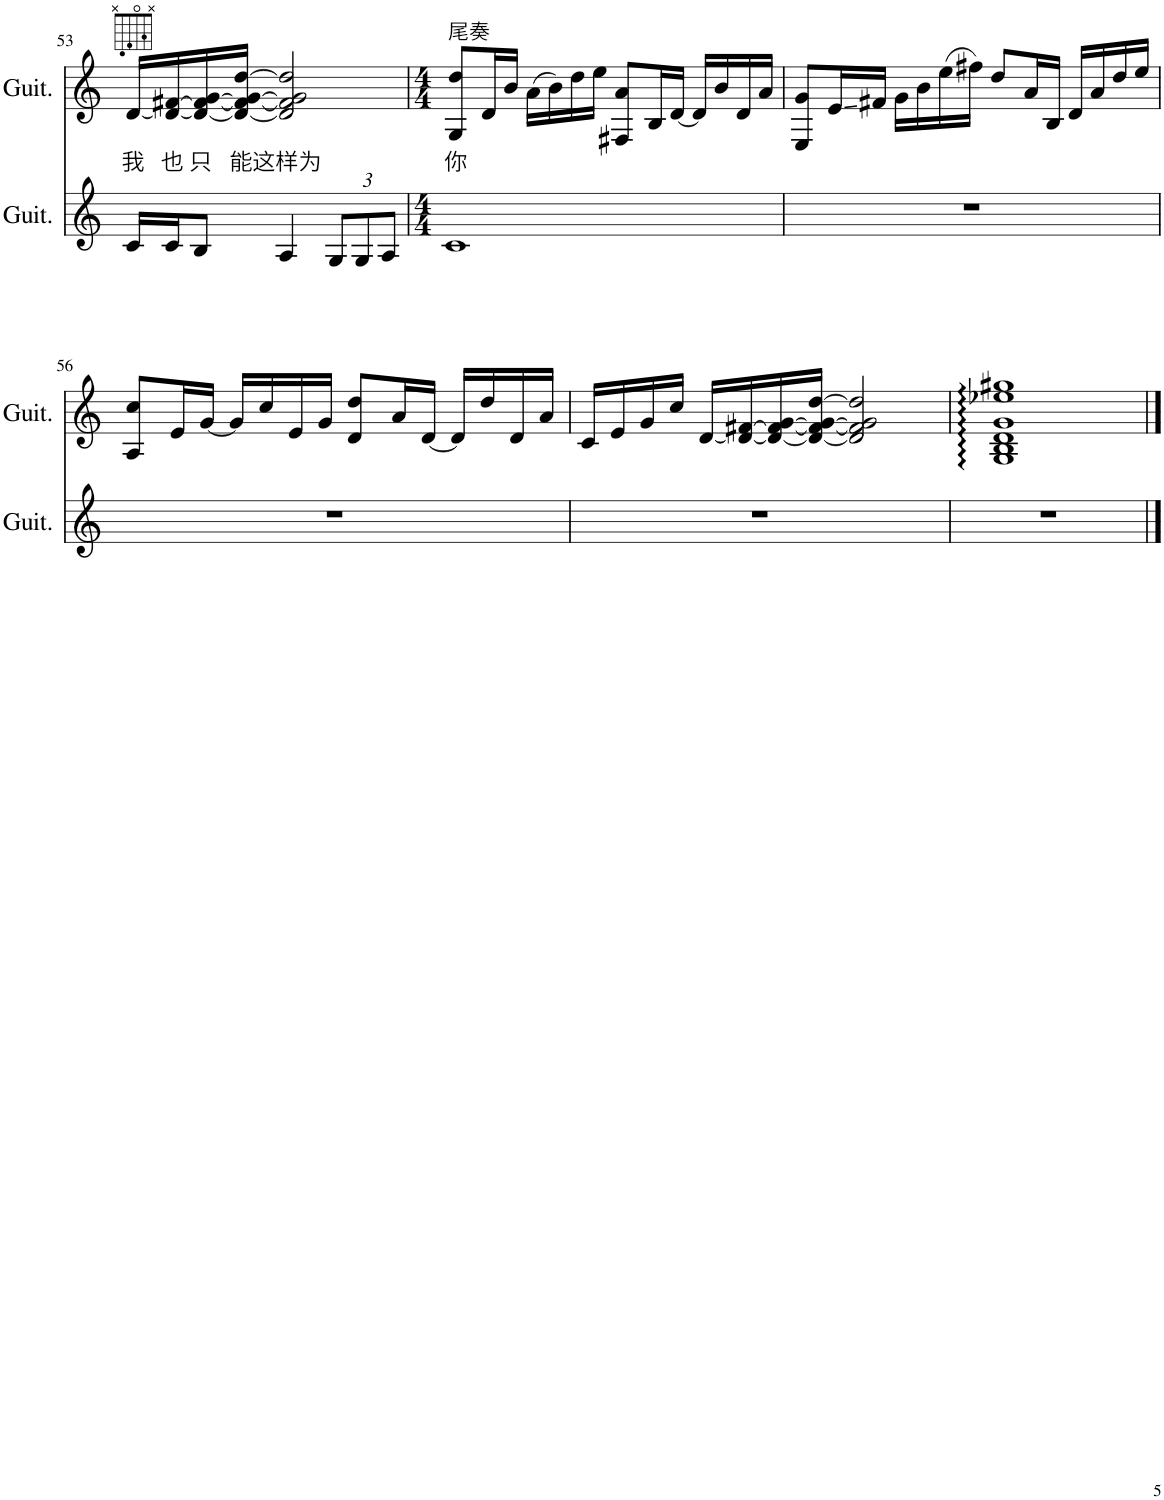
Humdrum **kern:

**kern	**kern	**text
*part2	*part1	*part1
*staff2	*staff1	*staff1
*I"吉他	*I"吉他	*
!!LO:PB:g=z
*clefG2	*clefG2	*
*Trd7c12	*Trd7c12	*
*k[]	*k[]	*
*M3/4	*M3/4	*
=53	=53	=53
!	!	!LO:LY:b
16c/LL	[16d/LL	我
!	!	!LO:LY:b
16c/J	16d/_ [16f#X/	也
!	!	!LO:LY:b
8B/J	16d/_ 16f#/_ [16g/	只
!	!	!LO:LY:b
.	16d/_ 16f#/_ 16g/_ [16dd/JJ	能
!	!	!LO:LY:b
4A/	2d/] 2f#/] 2g/] 2dd/]	这样为
*Xbrackettup	*	*
12G/L	.	.
12G/	.	.
12A/J	.	.
=54	=54	=54
*M4/4	*M4/4	*
!	!LO:TX:a:t=尾奏	!
!	!	!LO:LY:b
1c	8G/ 8dd/L	你
.	16d/L	.
.	16b/JJ	.
.	(16a\LL	.
.	16b\)	.
.	16dd\	.
.	16ee\JJ	.
.	8F#X/ 8a/L	.
.	16B/L	.
.	[16d/JJ	.
.	16d/LL]	.
.	16b/	.
.	16d/	.
.	16a/JJ	.
=55	=55	=55
1r	8E/ 8g/L	.
.	16e/L	.
.	16f#X/JJ	.
.	16g\LL	.
.	16b\	.
.	(16ee\	.
.	16ff#X\JJ)	.
.	8dd/L	.
.	16a/L	.
.	16B/JJ	.
.	16d/LL	.
.	16a/	.
.	16dd/	.
.	16ee/JJ	.
!!LO:LB:g=z
=56	=56	=56
1r	8A/ 8cc/L	.
.	16e/L	.
.	[16g/JJ	.
.	16g/LL]	.
.	16cc/	.
.	16e/	.
.	16g/JJ	.
.	8d/ 8dd/L	.
.	16a/L	.
.	[16d/JJ	.
.	16d/LL]	.
.	16dd/	.
.	16d/	.
.	16a/JJ	.
=57	=57	=57
1r	16c/LL	.
.	16e/	.
.	16g/	.
.	16cc/JJ	.
.	[16d/LL	.
.	16d/_ [16f#X/	.
.	16d/_ 16f#/_ [16g/	.
.	16d/_ 16f#/_ 16g/_ [16dd/JJ	.
.	2d/] 2f#/] 2g/] 2dd/]	.
=58	=58	=58
1r	1G 1B 1d 1g 1ee-X 1gg#X	.
==	==	==
*-	*-	*-
